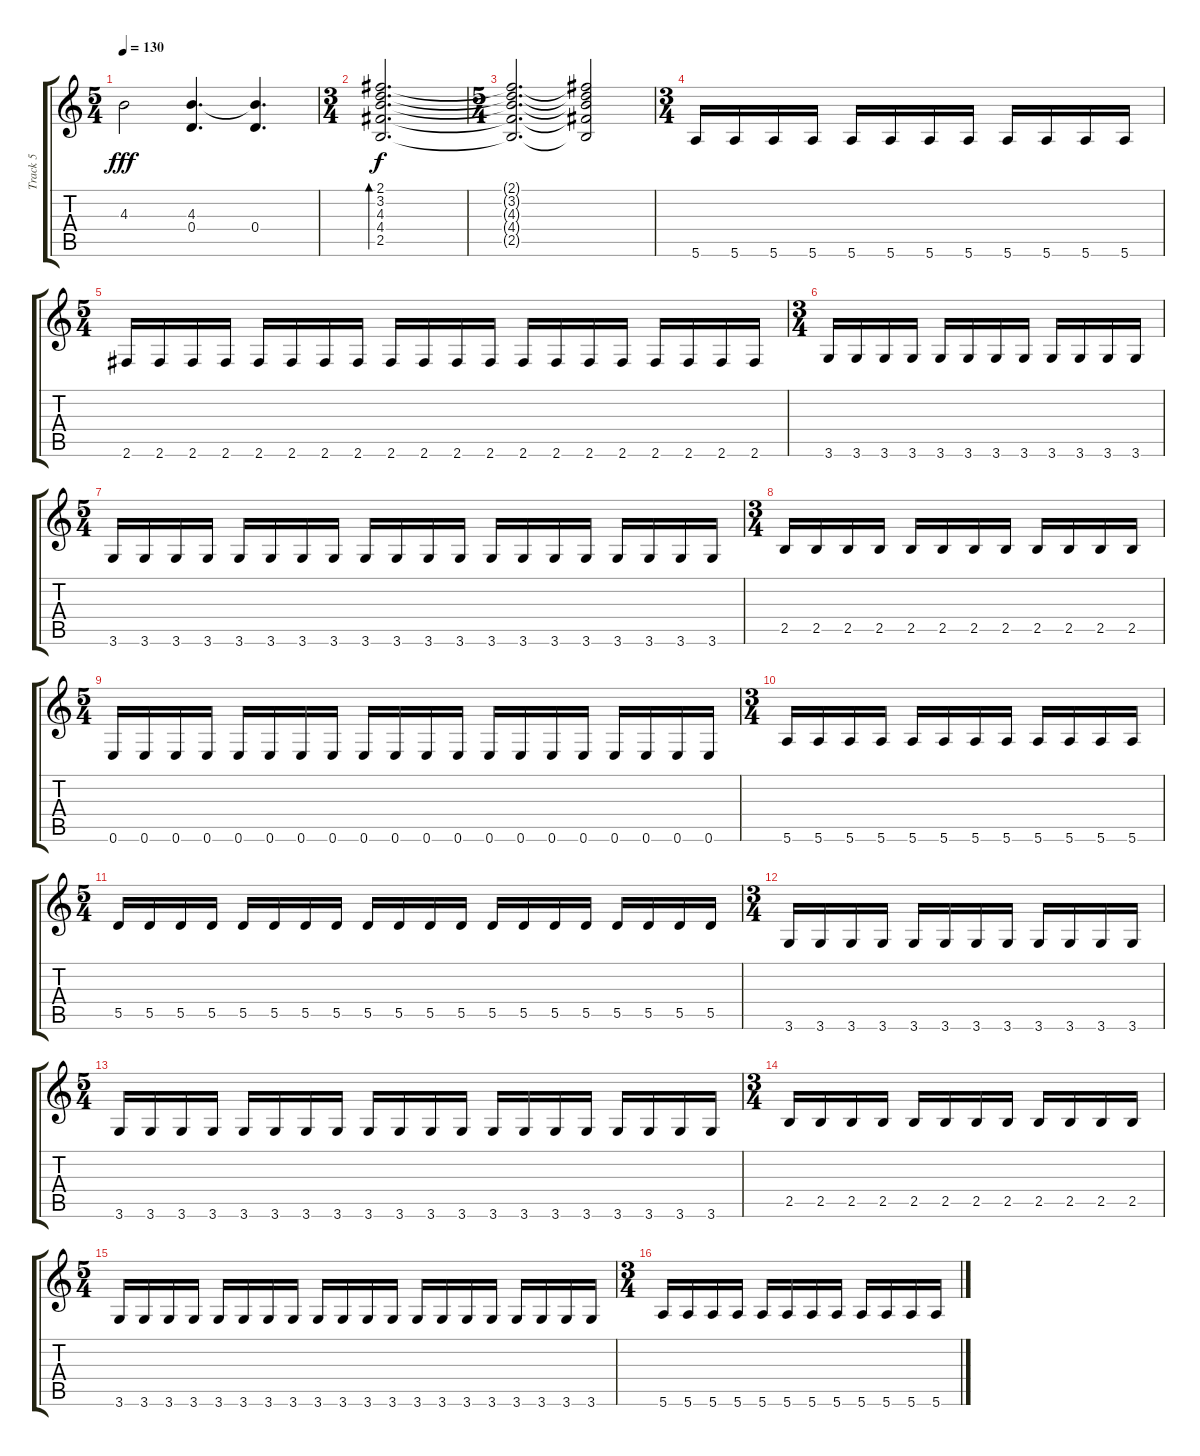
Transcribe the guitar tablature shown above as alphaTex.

\track ("Track 5" "Track 5") {instrument electricguitarclean}
\staff {score tabs}
\tuning (E4 B3 G3 D3 A2 E2) {hide}
\ts (5 4)
\tempo 130
\clef g2
\ks c
4.3.2{dy fff} (4.3 0.4{t}).4{d} (4.3{t} 0.4).4{d} |
\ts (3 4)
(2.1 3.2 4.3 4.4 2.5).2{d bd 240 dy f} |
\ts (5 4)
(2.1{t} 3.2{t} 4.3{t} 4.4{t} 2.5{t}).2{d} (2.1{t} 3.2{t} 4.3{t} 4.4{t} 2.5{t}).2 |
\ts (3 4)
5.6.16{volume 2 balance 16 instrument overdrivenguitar} 5.6.16 5.6.16 5.6.16 5.6.16 5.6.16 5.6.16 5.6.16 5.6.16 5.6.16 5.6.16 5.6.16 |
\ts (5 4)
2.6.16 2.6.16 2.6.16 2.6.16 2.6.16 2.6.16 2.6.16 2.6.16 2.6.16 2.6.16 2.6.16 2.6.16 2.6.16 2.6.16 2.6.16 2.6.16 2.6.16 2.6.16 2.6.16 2.6.16 |
\ts (3 4)
3.6.16 3.6.16 3.6.16 3.6.16 3.6.16 3.6.16 3.6.16 3.6.16 3.6.16 3.6.16 3.6.16 3.6.16 |
\ts (5 4)
3.6.16 3.6.16 3.6.16 3.6.16 3.6.16 3.6.16 3.6.16 3.6.16 3.6.16 3.6.16 3.6.16 3.6.16 3.6.16 3.6.16 3.6.16 3.6.16 3.6.16 3.6.16 3.6.16 3.6.16 |
\ts (3 4)
2.5.16 2.5.16 2.5.16 2.5.16 2.5.16 2.5.16 2.5.16 2.5.16 2.5.16 2.5.16 2.5.16 2.5.16 |
\ts (5 4)
0.6.16 0.6.16 0.6.16 0.6.16 0.6.16 0.6.16 0.6.16 0.6.16 0.6.16 0.6.16 0.6.16 0.6.16 0.6.16 0.6.16 0.6.16 0.6.16 0.6.16 0.6.16 0.6.16 0.6.16 |
\ts (3 4)
5.6.16 5.6.16 5.6.16 5.6.16 5.6.16 5.6.16 5.6.16 5.6.16 5.6.16 5.6.16 5.6.16 5.6.16 |
\ts (5 4)
5.5.16 5.5.16 5.5.16 5.5.16 5.5.16 5.5.16 5.5.16 5.5.16 5.5.16 5.5.16 5.5.16 5.5.16 5.5.16 5.5.16 5.5.16 5.5.16 5.5.16 5.5.16 5.5.16 5.5.16 |
\ts (3 4)
3.6.16 3.6.16 3.6.16 3.6.16 3.6.16 3.6.16 3.6.16 3.6.16 3.6.16 3.6.16 3.6.16 3.6.16 |
\ts (5 4)
3.6.16 3.6.16 3.6.16 3.6.16 3.6.16 3.6.16 3.6.16 3.6.16 3.6.16 3.6.16 3.6.16 3.6.16 3.6.16 3.6.16 3.6.16 3.6.16 3.6.16 3.6.16 3.6.16 3.6.16 |
\ts (3 4)
2.5.16 2.5.16 2.5.16 2.5.16 2.5.16 2.5.16 2.5.16 2.5.16 2.5.16 2.5.16 2.5.16 2.5.16 |
\ts (5 4)
3.6.16 3.6.16 3.6.16 3.6.16 3.6.16 3.6.16 3.6.16 3.6.16 3.6.16 3.6.16 3.6.16 3.6.16 3.6.16 3.6.16 3.6.16 3.6.16 3.6.16 3.6.16 3.6.16 3.6.16 |
\ts (3 4)
5.6.16 5.6.16 5.6.16 5.6.16 5.6.16 5.6.16 5.6.16 5.6.16 5.6.16 5.6.16 5.6.16 5.6.16
